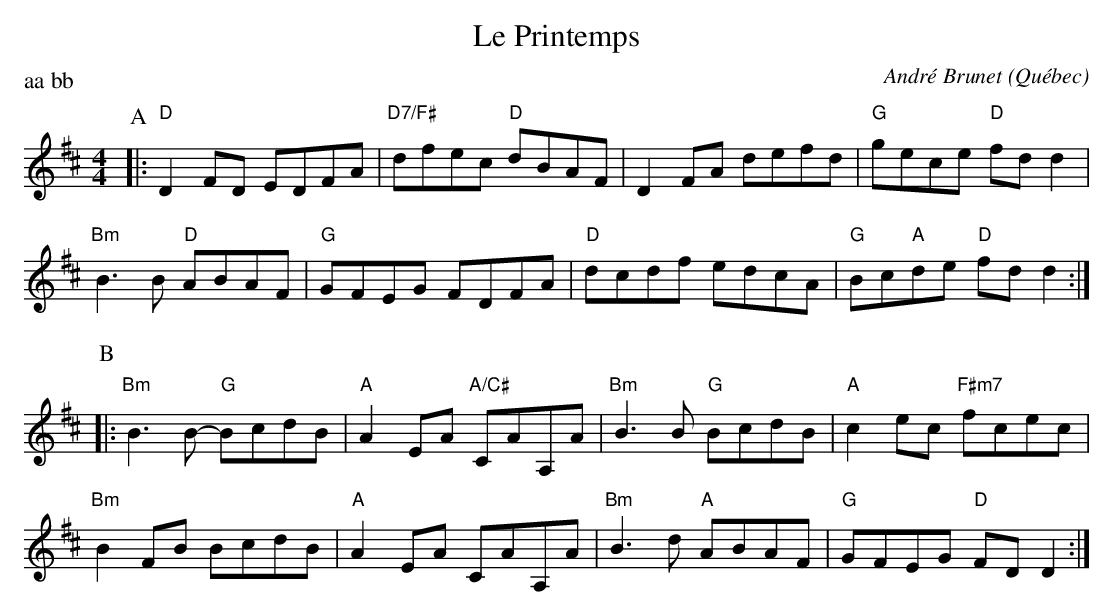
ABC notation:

X:1
T:Le Printemps
C:André Brunet
O:Québec
P:aa bb
M:4/4
L:1/8
K:Dmaj
P:A
|: "D" D2FD EDFA | "D7/F#" dfec "D" dBAF | D2FA defd | "G" gece "D" fdd2 |
"Bm" B3B "D" ABAF | "G" GFEG FDFA | "D" dcdf edcA | "G" Bc"A"de "D" fdd2 :|
P:B
|: "Bm" B3B- "G" BcdB | "A" A2EA "A/C#" CAA,A | "Bm" B3B "G" BcdB | "A" c2ec "F#m7" fcec |
"Bm" B2FB BcdB | "A" A2EA CAA,A | "Bm" B3d "A" ABAF | "G" GFEG "D" FDD2 :|
